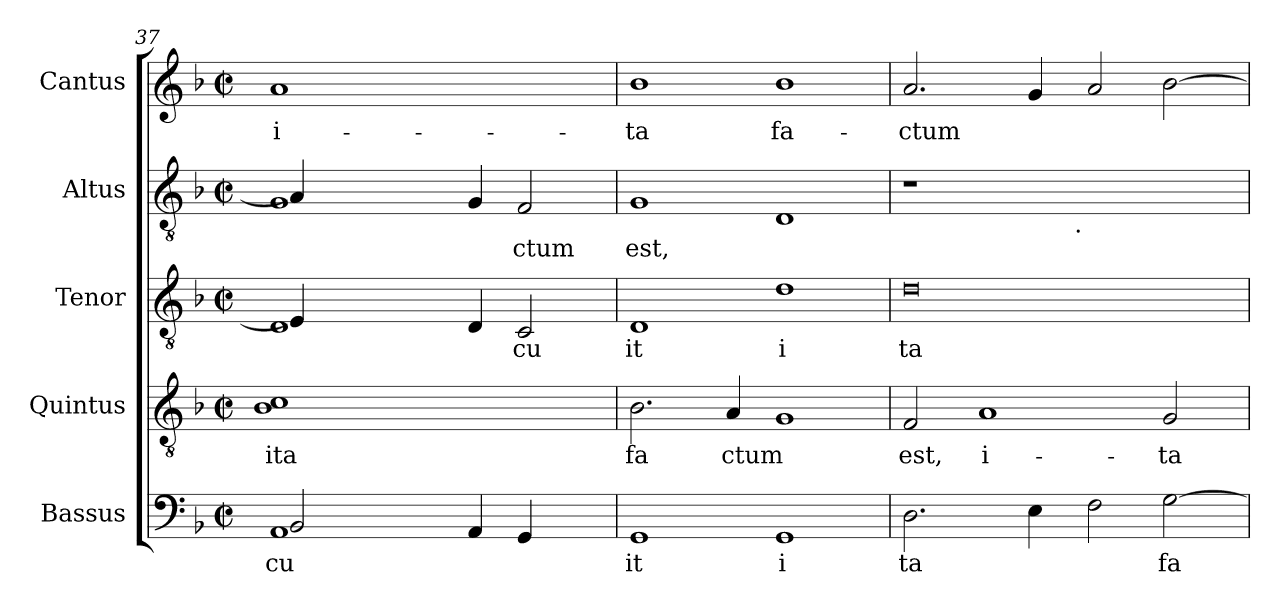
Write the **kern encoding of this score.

**kern	**text	**kern	**text	**kern	**text	**kern	**text	**kern	**text
*part5	*part5	*part4	*part4	*part3	*part3	*part2	*part2	*part1	*part1
*staff5	*staff5	*staff4	*staff4	*staff3	*staff3	*staff2	*staff2	*staff1	*staff1
*I"Bassus	*	*I"Quintus	*	*I"Tenor	*	*I"Altus	*	*I"Cantus	*
*clefF4	*	*clefGv2	*	*clefGv2	*	*clefGv2	*	*clefG2	*
*k[b-]	*	*k[b-]	*	*k[b-]	*	*k[b-]	*	*k[b-]	*
*F:	*	*F:	*	*F:	*	*F:	*	*F:	*
*M2/2	*	*M2/2	*	*M2/2	*	*M2/2	*	*M2/2	*
*met(c|)	*	*met(c|)	*	*met(c|)	*	*met(c|)	*	*met(c|)	*
=37	=37	=37	=37	=37	=37	=37	=37	=37	=37
*^	*	*	*	*	*	*	*	*	*
!	!	!LO:LY:b:cj	!	!LO:LY:b:cj	!	!LO:LY:b:cj	!	!LO:LY:b:cj	!	!LO:LY:b:cj
*	*	*	*	*	*^	*	*^	*	*	*
1AA	2BB-/	cu	1B- 1c	ita	1D	4E/]	.	1G	4A/]	--	1a	i-
.	.	.	.	.	.	1.ryy	.	.	1.ryy	.	.	.
.	4ryy	.	.	.	.	.	.	.	.	.	.	.
.	1ryy	.	.	.	.	.	.	.	.	.	.	.
!	!	!LO:LY:b:cj	!	!	!	!	!LO:LY:b:cj	!	!	!LO:LY:b:cj	!	!
4AA/	.	.	2.ryy	.	4D/	.	.	4G/	.	--	2.ryy	.
!	!	!LO:LY:b:cj	!	!	!	!	!LO:LY:b:cj	!	!	!LO:LY:b:cj	!	!
4GG/	.	.	.	.	2C/	.	cu	2F/	.	-ctum	.	.
4ryy	.	.	.	.	.	.	.	.	.	.	.	.
*	*	*	*	*	*v	*v	*	*	*	*	*	*
*v	*v	*	*	*	*	*	*v	*v	*	*	*
=38	=38	=38	=38	=38	=38	=38	=38	=38	=38
!	!LO:LY:b:cj	!	!LO:LY:b:cj	!	!LO:LY:b:cj	!	!LO:LY:b:cj	!	!LO:LY:b:cj
1GG	it	2.B-\	fa	1D	it	1G	est,	1b-	-ta
!	!	!	!LO:LY:b:cj	!	!	!	!	!	!
.	.	4A/	ctum	.	.	.	.	.	.
!	!LO:LY:b:cj	!	!LO:LY:b:cj	!	!LO:LY:b:cj	!	!LO:LY:b:cj	!	!LO:LY:b:cj
1GG	i	1G	.	1d	i	1D	.	1b-	fa-
!!LO:PB:g=z
=39	=39	=39	=39	=39	=39	=39	=39	=39	=39
!	!LO:LY:b:cj	!	!LO:LY:b:cj	!	!LO:LY:b:cj	!	!	!	!LO:LY:b:cj
*	*	*	*	*	*	*^	*	*	*
2.D\	ta	2F/	est,	0d	ta	1r	2ryy	.	2.a/	-ctum
!	!	!	!LO:LY:b:cj	!	!	!	!	!	!	!
.	.	1A	i-	.	.	.	4...ryy	.	.	.
!	!LO:LY:b:cj	!	!	!	!	!	!	!	!	!LO:LY:b:cj
4E\	.	.	.	.	.	.	.	.	4g/	.
!	!	!	!	!	!	!	!LO:TX:b:t=.	!	!	!
.	.	.	.	.	.	.	1ryy	.	.	.
!	!LO:LY:b:cj	!	!	!	!	!	!	!	!	!LO:LY:b:cj
2F\	.	.	.	.	.	1ryy	.	.	2a/	.
!	!LO:LY:b:cj	!	!LO:LY:b:cj	!	!	!	!	!	!	!LO:LY:b:cj
[>2G\	fa	2G/	-ta	.	.	.	.	.	[>2b-\	.
.	.	.	.	.	.	.	32ryy	.	.	.
*	*	*	*	*	*	*v	*v	*	*	*
=	=	=	=	=	=	=	=	=	=
*-	*-	*-	*-	*-	*-	*-	*-	*-	*-
